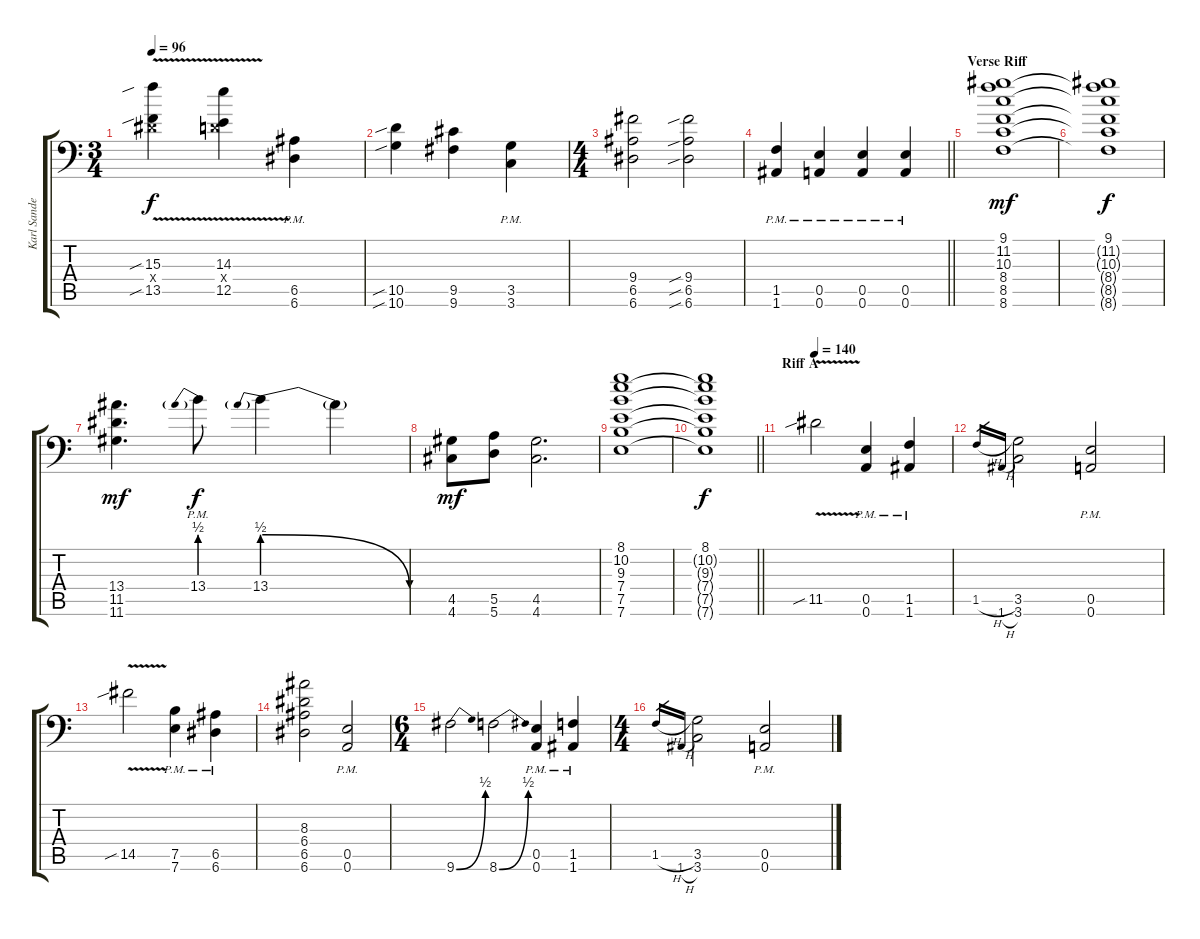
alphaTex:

\track ("Karl Sanders" "Karl Sande") {instrument overdrivenguitar}
\staff {score tabs}
\tuning (B3 Gb3 D3 A2 E2 A1) {hide}
\ts (3 4)
\tempo 96
\clef f4
\ks c
(15.3{sib} 6.4{x} 13.5{v sib}).4{dy f} (14.3 5.4{x} 12.5{v}).4 (6.5{pm} 6.6{pm}).4 |
(10.5{sib} 10.6{sib}).4 (9.5 9.6).4 (3.5{pm} 3.6{pm}).4 |
\ts (4 4)
(9.4 6.5 6.6).2 (9.4{sib} 6.5{sib} 6.6{sib}).2 |
\barLineRight lightlight
(1.5{pm} 1.6{pm}).4 (0.5{pm} 0.6{pm}).4 (0.5{pm} 0.6{pm}).4 (0.5{pm} 0.6{pm}).4 |
\section ("" "Verse Riff")
(9.1 11.2 10.3 8.4 8.5 8.6).1{dy mf} |
(9.1 11.2{t} 10.3{t} 8.4{t} 8.5{t} 8.6{t}).1{dy f} |
(13.4 11.5 11.6).4{d dy mf} 13.4{be (prebend 0 2 60 2) pm}.8{dy f} 13.4{be (prebendrelease 0 2 60 0)}.4 13.4{t}.4 |
(4.5 4.6).8{dy mf} (5.5 5.6).8 (4.5 4.6).2{d} |
(8.1 10.2 9.3 7.4 7.5 7.6).1 |
\barLineRight lightlight
(8.1 10.2{t} 9.3{t} 7.4{t} 7.5{t} 7.6{t}).1{dy f} |
\section ("" "Riff A")
\tempo 140
11.5{v sib}.2 (0.5{pm} 0.6{pm}).4 (1.5{pm} 1.6{pm}).4 |
1.5{h}.16{gr} 1.6{h}.16{gr} (3.5 3.6).2 (0.5{pm} 0.6{pm}).2 |
14.5{v sib}.2 (7.5{pm} 7.6{pm}).4 (6.5{pm} 6.6{pm}).4 |
(8.3 6.4 6.5 6.6).2 (0.5{pm} 0.6{pm}).2 |
\ts (6 4)
9.6{be (bend 0 0 60 2)}.2 8.6{be (bend 0 0 60 2)}.2 (0.5{pm} 0.6{pm}).4 (1.5{pm} 1.6{pm}).4 |
\ts (4 4)
1.5{h}.16{gr} 1.6{h}.16{gr} (3.5 3.6).2 (0.5{pm} 0.6{pm}).2
